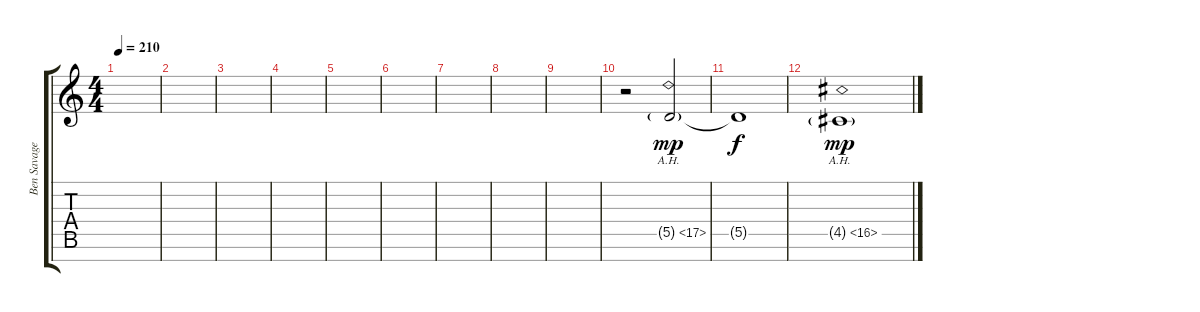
\track ("Ben Savage (Guitar Harmonics)" "Ben Savage") {instrument distortionguitar}
\staff {score tabs}
\tuning (E4 B3 G3 D3 A2 E2 B1) {hide}
\ts (4 4)
\tempo 210
\clef g2
\ks c
|
|
|
|
|
|
|
|
|
r.2 5.5{ah 12 g}.2{dy mp} |
5.5{t}.1{dy f} |
4.5{ah 12 g}.1{dy mp}
